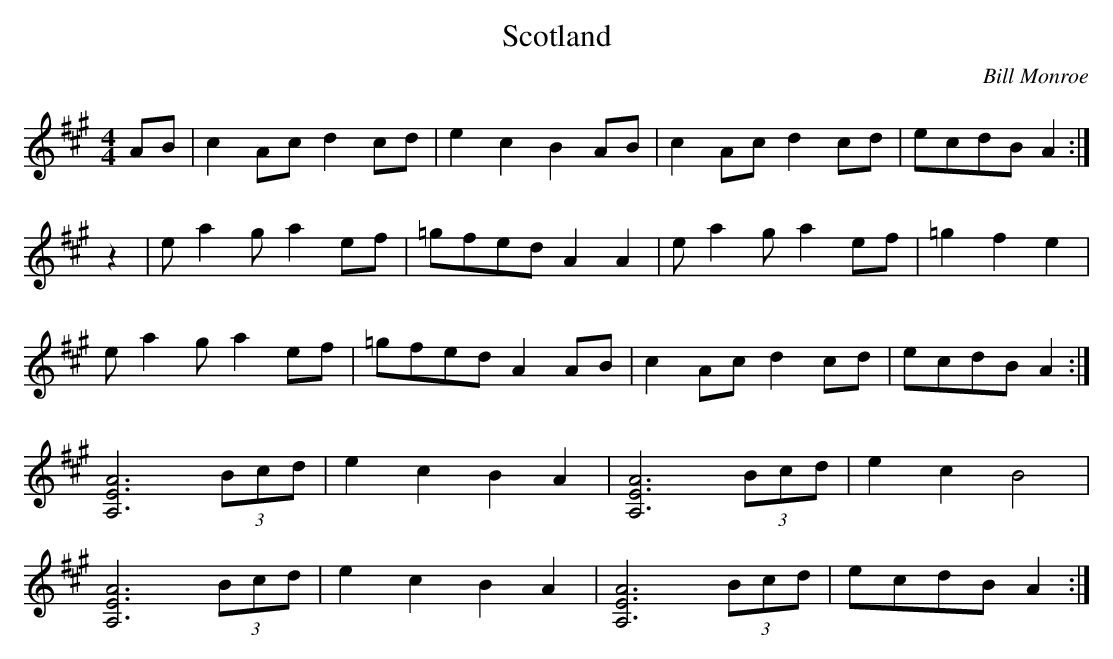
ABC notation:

X:1
T:Scotland
C:Bill Monroe
L:1/8
M:4/4
K:A
AB | c2 Ac d2 cd | e2 c2 B2 AB | c2 Ac d2 cd | ecdB A2 :|
z2 | e a2 g a2 ef | =gfed A2 A2 | e a2 g a2 ef | =g2 f2 e2 |
e a2 g a2 ef | =gfed A2 AB | c2 Ac d2 cd | ecdB A2 :|
[A,6E6A6] (3Bcd | e2 c2 B2 A2 | [A,6E6A6] (3Bcd | e2 c2 B4 |
[A,6E6A6] (3Bcd | e2 c2 B2 A2 | [A,6E6A6] (3Bcd | ecdB A2 :|
